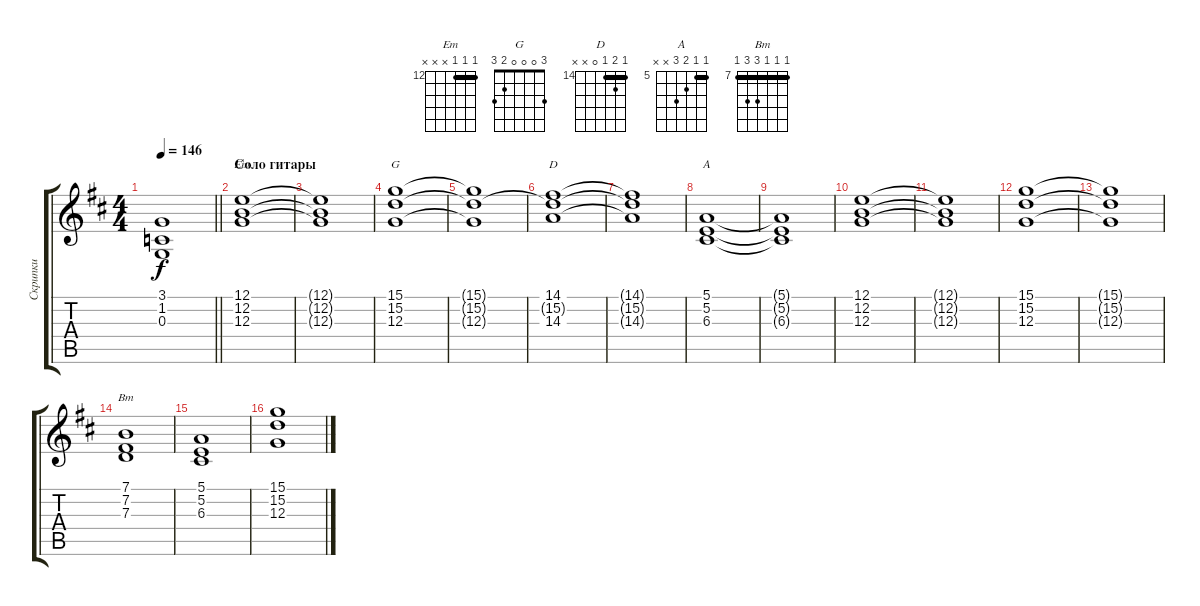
\track ("Скрипки" "Скрипки") {instrument stringensemble2}
\staff {score tabs}
\tuning (E4 B3 G3 D3 A2 E2) {hide}
\chord ("Em" 12 12 12 x x x) {firstfret 12 barre 12}
\chord ("G" 3 0 0 0 2 3)
\chord ("D" 14 15 14 0 x x) {firstfret 14 barre 14}
\chord ("A" 5 5 6 7 x x) {firstfret 5 barre 5}
\chord ("Bm" 7 7 7 9 9 7) {firstfret 7 barre 7}
\ts (4 4)
\tempo 146
\clef g2
\barLineRight lightlight
\ks bminor
(3.1{t} 1.2{t} 0.3{t}).1{dy f} |
\section ("" "Соло гитары")
(12.1 12.2 12.3).1{ch "Em"} |
(12.1{t} 12.2{t} 12.3{t}).1 |
(15.1 15.2 12.3).1{ch "G"} |
(15.1{t} 15.2{t} 12.3{t}).1 |
(14.1 15.2{t} 14.3).1{ch "D"} |
(14.1{t} 15.2{t} 14.3{t}).1 |
(5.1 5.2 6.3).1{ch "A"} |
(5.1{t} 5.2{t} 6.3{t}).1 |
(12.1 12.2 12.3).1 |
(12.1{t} 12.2{t} 12.3{t}).1 |
(15.1 15.2 12.3).1 |
(15.1{t} 15.2{t} 12.3{t}).1 |
(7.1 7.2 7.3).1{ch "Bm"} |
(5.1 5.2 6.3).1 |
(15.1 15.2 12.3).1
